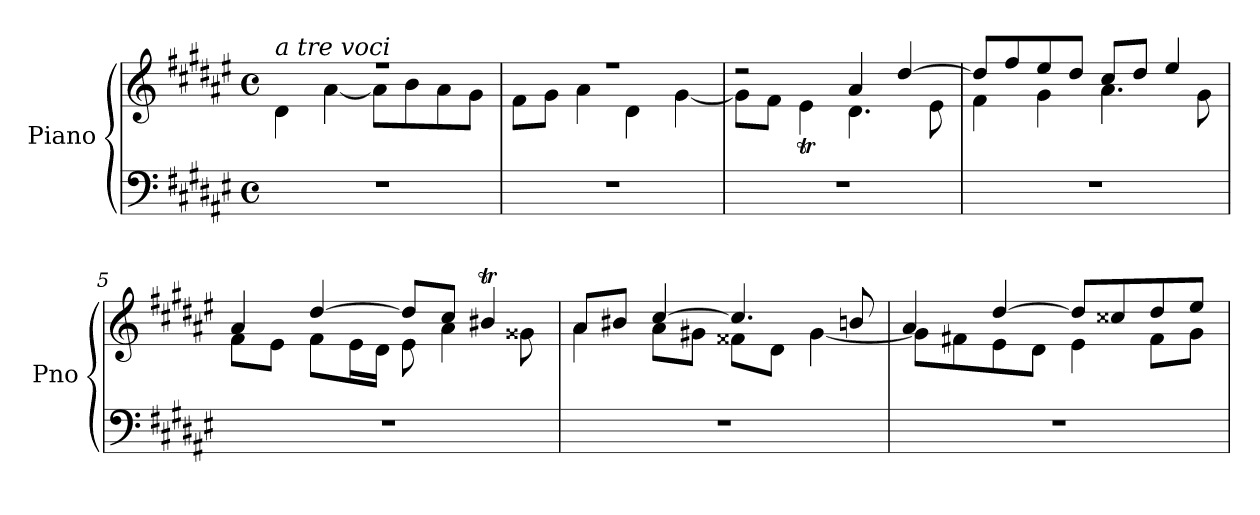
**kern	**kern
*part1	*part1
*staff2	*staff1
*I"Piano	*
*I'Pno	*
*clefF4	*clefG2
*k[f#c#g#d#a#e#]	*k[f#c#g#d#a#e#]
*M4/4	*M4/4
*met(c)	*met(c)
=1	=1
*	*^
!	!LO:TX:a:i:t=a tre voci	!
1r	1r	4d#\
.	.	[4a#\
.	.	8a#\L]
.	.	8b\
.	.	8a#\
.	.	8g#\J
=2	=2	=2
1r	1r	8f#\L
.	.	8g#\J
.	.	4a#\
.	.	4d#\
.	.	[4g#\
=3	=3	=3
1r	2r	8g#\L]
.	.	8f#\J
.	.	4e#t\
.	4a#/	4.d#\
.	[4dd#/	.
.	.	8e#\
=4	=4	=4
1r	8dd#/L]	4f#\
.	8ff#/	.
.	8ee#/	4g#\
.	8dd#/J	.
.	8cc#/L	4.a#\
.	8dd#/J	.
.	4ee#/	.
.	.	8g#\
!!LO:LB:g=z	!!
=5	=5	=5
1r	4a#/	8f#\L
.	.	8e#\J
.	[4dd#/	8f#\L
.	.	16e#\L
.	.	16d#\JJ
.	8dd#/L]	8e#\
.	8cc#/J	4a#\
.	4b#Xt/	.
.	.	8g##X\
=6	=6	=6
1r	8a#/L	4a#\
.	8b#X/J	.
.	[4cc#/	8a#\L
.	.	8g#X\J
.	4.cc#/]	8f##X\L
.	.	8d#\J
.	.	[4g#\
.	8bn/	.
=7	=7	=7
1r	4a#/	8g#\L]
.	.	8f#X\
.	[4dd#/	8e#\
.	.	8d#\J
.	8dd#/L]	4e#\
.	8cc##X/	.
.	8dd#/	8f#\L
.	8ee#/J	8g#\J
*	*v	*v
=	=
*-	*-
